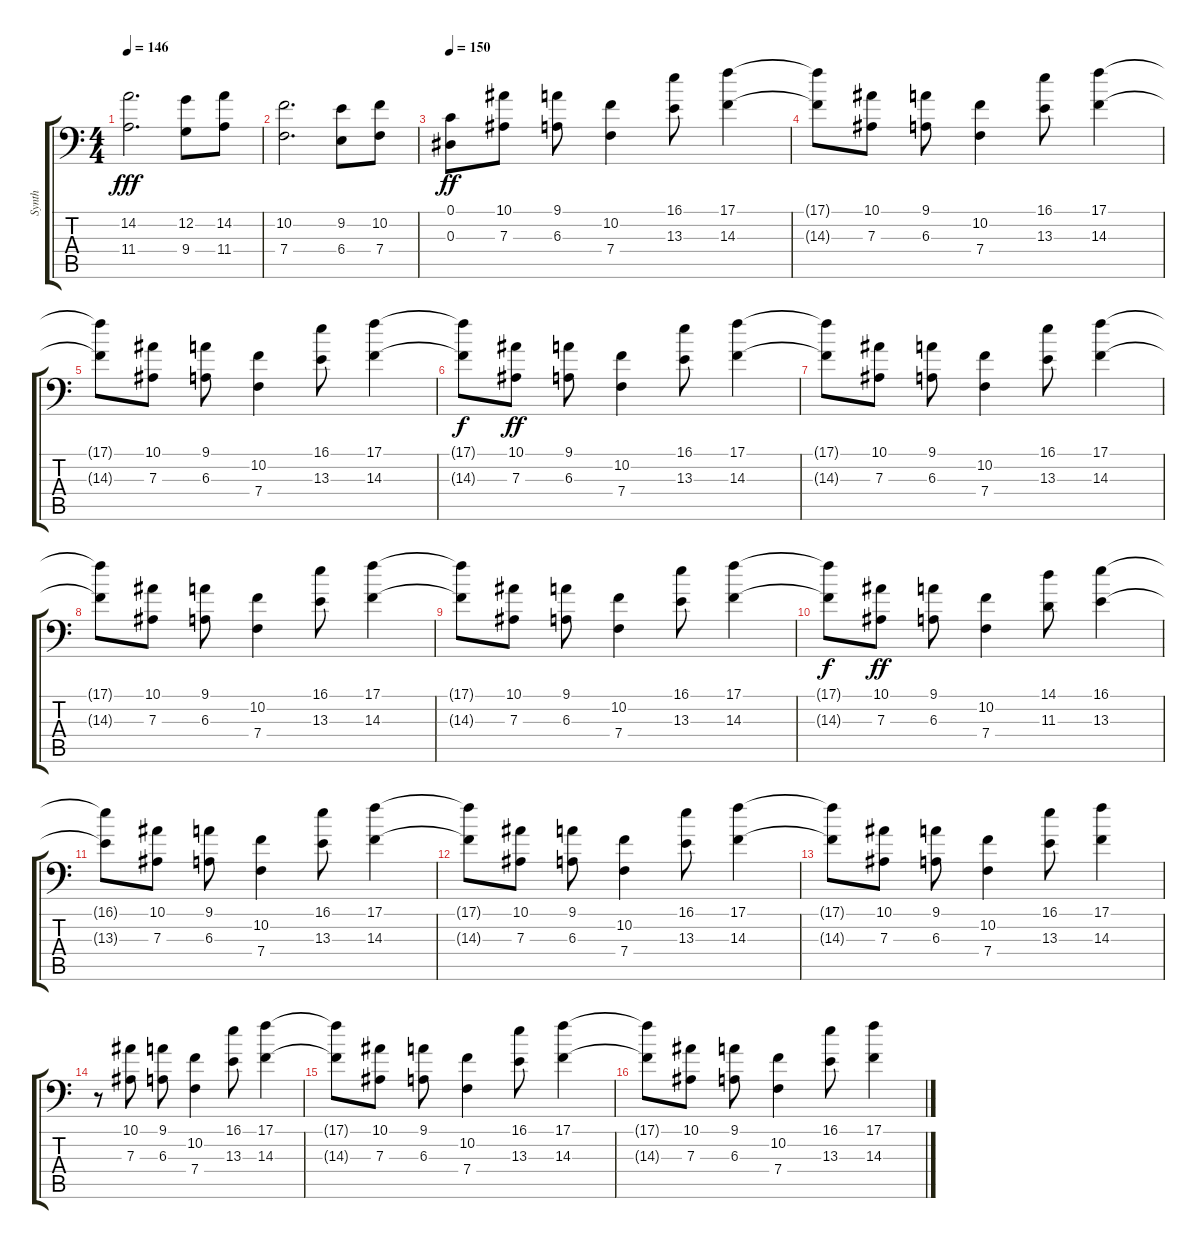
\track ("Synth" "Synth") {solo instrument stringensemble1}
\staff {score tabs}
\tuning (C4 G3 Eb3 Bb2 F2 Bb1) {hide}
\ts (4 4)
\tempo 146
\clef f4
\ks c
(14.2 11.4).2{d dy fff} (12.2 9.4).8 (14.2 11.4).8 |
(10.2 7.4).2{d} (9.2 6.4).8 (10.2 7.4).8 |
\tempo 150
(0.1 0.3).8{dy ff} (10.1 7.3).8 (9.1 6.3).8 (10.2 7.4).4 (16.1 13.3).8 (17.1 14.3).4 |
(17.1{t} 14.3{t}).8 (10.1 7.3).8 (9.1 6.3).8 (10.2 7.4).4 (16.1 13.3).8 (17.1 14.3).4 |
(17.1{t} 14.3{t}).8 (10.1 7.3).8 (9.1 6.3).8 (10.2 7.4).4 (16.1 13.3).8 (17.1 14.3).4 |
(17.1{t} 14.3{t}).8{dy f} (10.1 7.3).8{dy ff} (9.1 6.3).8 (10.2 7.4).4 (16.1 13.3).8 (17.1 14.3).4 |
(17.1{t} 14.3{t}).8 (10.1 7.3).8 (9.1 6.3).8 (10.2 7.4).4 (16.1 13.3).8 (17.1 14.3).4 |
(17.1{t} 14.3{t}).8 (10.1 7.3).8 (9.1 6.3).8 (10.2 7.4).4 (16.1 13.3).8 (17.1 14.3).4 |
(17.1{t} 14.3{t}).8 (10.1 7.3).8 (9.1 6.3).8 (10.2 7.4).4 (16.1 13.3).8 (17.1 14.3).4 |
(17.1{t} 14.3{t}).8{dy f} (10.1 7.3).8{dy ff} (9.1 6.3).8 (10.2 7.4).4 (14.1 11.3).8 (16.1 13.3).4 |
(16.1{t} 13.3{t}).8 (10.1 7.3).8 (9.1 6.3).8 (10.2 7.4).4 (16.1 13.3).8 (17.1 14.3).4 |
(17.1{t} 14.3{t}).8 (10.1 7.3).8 (9.1 6.3).8 (10.2 7.4).4 (16.1 13.3).8 (17.1 14.3).4 |
(17.1{t} 14.3{t}).8 (10.1 7.3).8 (9.1 6.3).8 (10.2 7.4).4 (16.1 13.3).8 (17.1 14.3).4 |
r.8 (10.1 7.3).8 (9.1 6.3).8 (10.2 7.4).4 (16.1 13.3).8 (17.1 14.3).4 |
(17.1{t} 14.3{t}).8 (10.1 7.3).8 (9.1 6.3).8 (10.2 7.4).4 (16.1 13.3).8 (17.1 14.3).4 |
(17.1{t} 14.3{t}).8 (10.1 7.3).8 (9.1 6.3).8 (10.2 7.4).4 (16.1 13.3).8 (17.1 14.3).4
